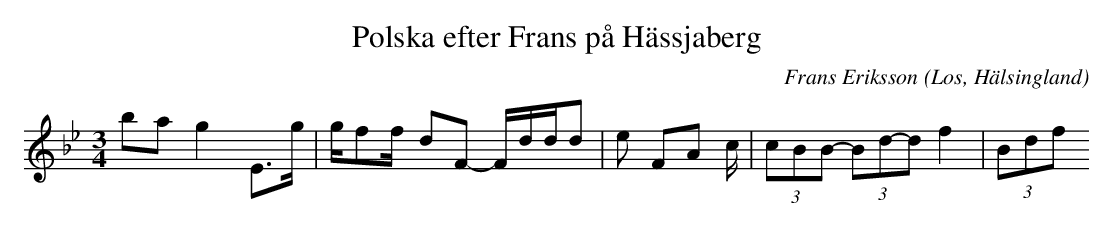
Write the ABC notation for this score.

X:1
T:Polska efter Frans på Hässjaberg
O:Los, Hälsingland
M:3/4
C:Frans Eriksson
K:Bb
ba g2 E>g |g/ff/- dF- F/d/d/d|e4/3 F4/3A4/3 c/| (3cBB -(3Bd-d f2|-(3Bdf
